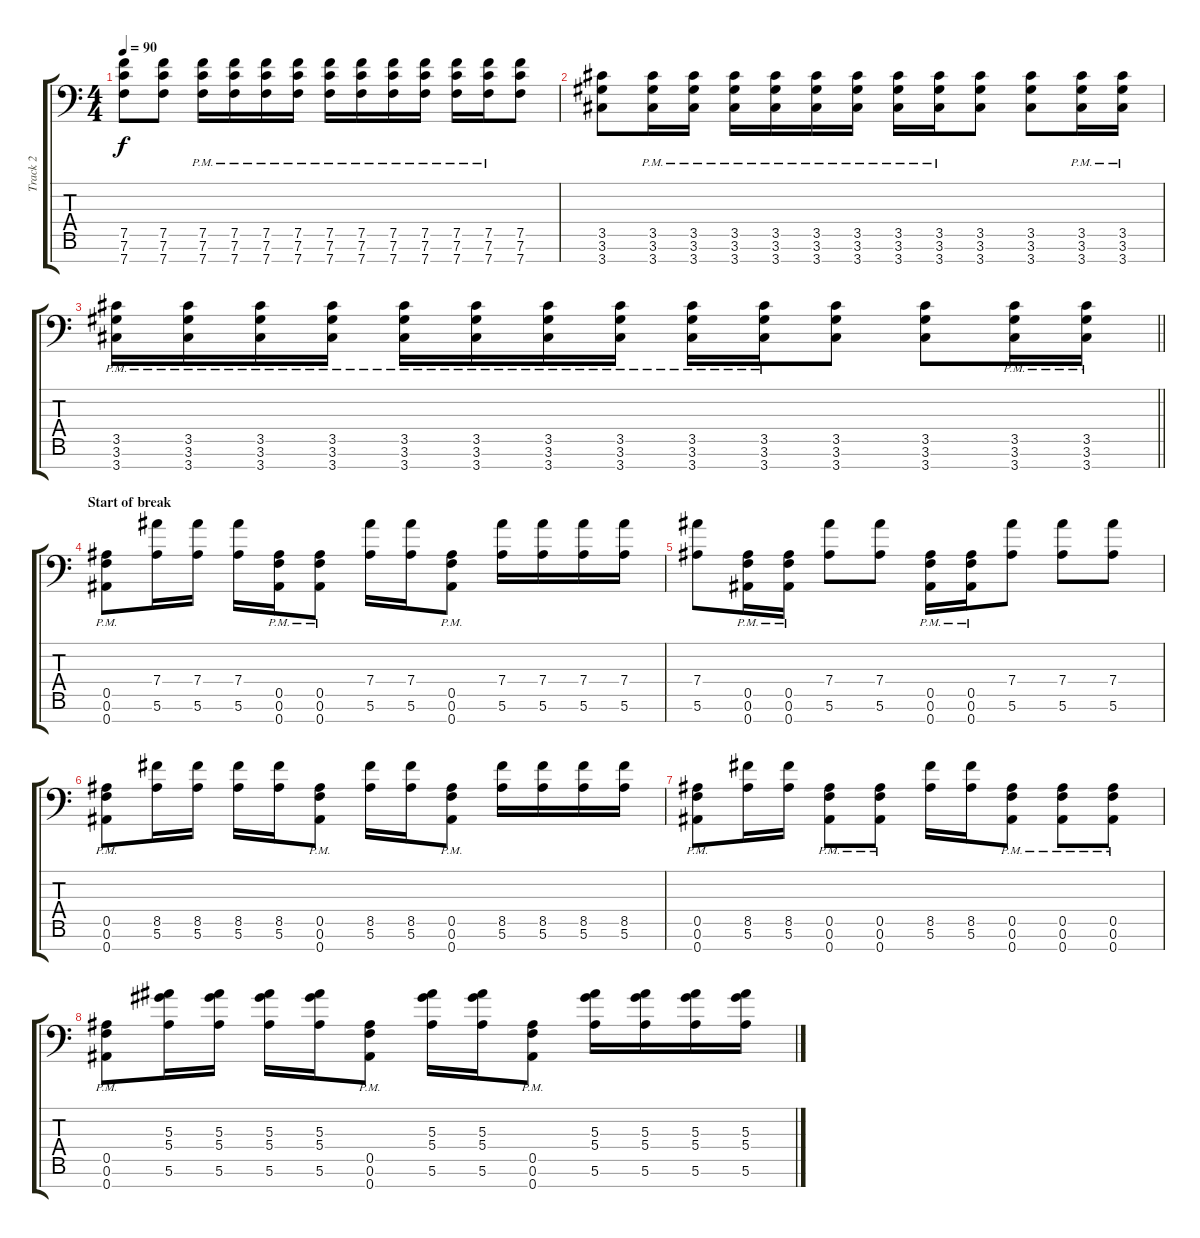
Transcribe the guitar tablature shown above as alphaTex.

\track ("Track 2" "Track 2") {instrument overdrivenguitar}
\staff {score tabs}
\tuning (Eb4 Bb3 F3 Eb3 Bb2 F2 Bb1) {hide}
\ts (4 4)
\tempo 90
\clef f4
\ks c
(7.5 7.6 7.7).8{dy f} (7.5 7.6 7.7).8 (7.5{pm} 7.6{pm} 7.7{pm}).16 (7.5{pm} 7.6{pm} 7.7{pm}).16 (7.5{pm} 7.6{pm} 7.7{pm}).16 (7.5{pm} 7.6{pm} 7.7{pm}).16 (7.5{pm} 7.6{pm} 7.7{pm}).16 (7.5{pm} 7.6{pm} 7.7{pm}).16 (7.5{pm} 7.6{pm} 7.7{pm}).16 (7.5{pm} 7.6{pm} 7.7{pm}).16 (7.5{pm} 7.6{pm} 7.7{pm}).16 (7.5{pm} 7.6{pm} 7.7{pm}).16 (7.5 7.6 7.7).8 |
(3.5 3.6 3.7).8 (3.5{pm} 3.6{pm} 3.7{pm}).16 (3.5{pm} 3.6{pm} 3.7{pm}).16 (3.5{pm} 3.6{pm} 3.7{pm}).16 (3.5{pm} 3.6{pm} 3.7{pm}).16 (3.5{pm} 3.6{pm} 3.7{pm}).16 (3.5{pm} 3.6{pm} 3.7{pm}).16 (3.5{pm} 3.6{pm} 3.7{pm}).16 (3.5{pm} 3.6{pm} 3.7{pm}).16 (3.5 3.6 3.7).8 (3.5 3.6 3.7).8 (3.5{pm} 3.6{pm} 3.7{pm}).16 (3.5{pm} 3.6{pm} 3.7{pm}).16 |
\barLineRight lightlight
(3.5 3.6 3.7{pm}).16 (3.5 3.6 3.7{pm}).16 (3.5 3.6 3.7{pm}).16 (3.5 3.6 3.7{pm}).16 (3.5 3.6 3.7{pm}).16 (3.5 3.6 3.7{pm}).16 (3.5 3.6 3.7{pm}).16 (3.5 3.6 3.7{pm}).16 (3.5 3.6 3.7{pm}).16 (3.5 3.6 3.7{pm}).16 (3.5 3.6 3.7).8 (3.5 3.6 3.7).8 (3.5 3.6 3.7{pm}).16 (3.5 3.6 3.7{pm}).16 |
\section ("" "Start of break")
(0.5{pm} 0.6{pm} 0.7{pm}).8 (7.4 5.6).16 (7.4 5.6).16 (7.4 5.6).16 (0.5{pm} 0.6{pm} 0.7{pm}).16 (0.5{pm} 0.6{pm} 0.7{pm}).8 (7.4 5.6).16 (7.4 5.6).16 (0.5{pm} 0.6{pm} 0.7{pm}).8 (7.4 5.6).16 (7.4 5.6).16 (7.4 5.6).16 (7.4 5.6).16 |
(7.4 5.6).8 (0.5{pm} 0.6{pm} 0.7{pm}).16 (0.5{pm} 0.6{pm} 0.7{pm}).16 (7.4 5.6).8 (7.4 5.6).8 (0.5{pm} 0.6{pm} 0.7{pm}).16 (0.5{pm} 0.6{pm} 0.7{pm}).16 (7.4 5.6).8 (7.4 5.6).8 (7.4 5.6).8 |
(0.5{pm} 0.6{pm} 0.7{pm}).8 (8.5 5.6).16 (8.5 5.6).16 (8.5 5.6).16 (8.5 5.6).16 (0.5{pm} 0.6{pm} 0.7{pm}).8 (8.5 5.6).16 (8.5 5.6).16 (0.5{pm} 0.6{pm} 0.7{pm}).8 (8.5 5.6).16 (8.5 5.6).16 (8.5 5.6).16 (8.5 5.6).16 |
(0.5{pm} 0.6{pm} 0.7{pm}).8 (8.5 5.6).16 (8.5 5.6).16 (0.5{pm} 0.6{pm} 0.7{pm}).8 (0.5{pm} 0.6{pm} 0.7{pm}).8 (8.5 5.6).16 (8.5 5.6).16 (0.5{pm} 0.6{pm} 0.7{pm}).8 (0.5{pm} 0.6{pm} 0.7{pm}).8 (0.5{pm} 0.6{pm} 0.7{pm}).8 |
(0.5{pm} 0.6{pm} 0.7{pm}).8 (5.3 5.4 5.6).16 (5.3 5.4 5.6).16 (5.3 5.4 5.6).16 (5.3 5.4 5.6).16 (0.5{pm} 0.6{pm} 0.7{pm}).8 (5.3 5.4 5.6).16 (5.3 5.4 5.6).16 (0.5{pm} 0.6{pm} 0.7{pm}).8 (5.3 5.4 5.6).16 (5.3 5.4 5.6).16 (5.3 5.4 5.6).16 (5.3 5.4 5.6).16
